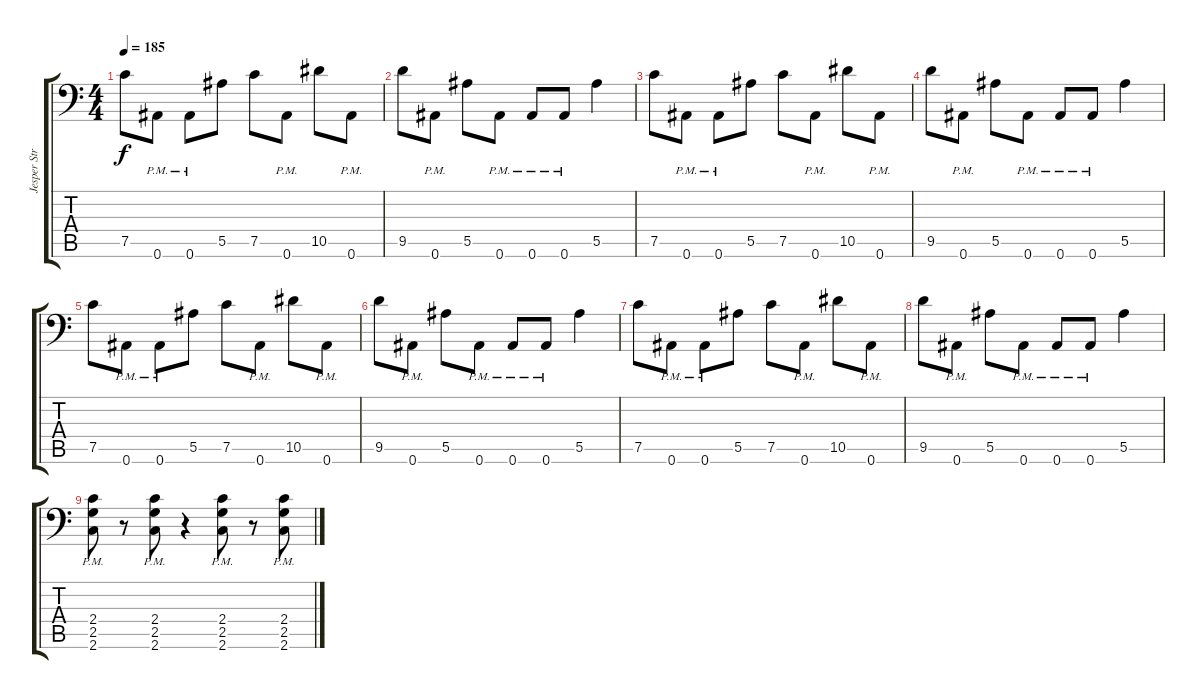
\track ("Jesper Strömblad" "Jesper Str") {instrument distortionguitar}
\staff {score tabs}
\tuning (C4 G3 Eb3 Bb2 F2 Bb1) {hide}
\ts (4 4)
\tempo 185
\clef f4
\ks c
7.5.8{dy f} 0.6{pm}.8 0.6{pm}.8 5.5.8 7.5.8 0.6{pm}.8 10.5.8 0.6{pm}.8 |
9.5.8 0.6{pm}.8 5.5.8 0.6{pm}.8 0.6{pm}.8 0.6{pm}.8 5.5.4 |
7.5.8 0.6{pm}.8 0.6{pm}.8 5.5.8 7.5.8 0.6{pm}.8 10.5.8 0.6{pm}.8 |
9.5.8 0.6{pm}.8 5.5.8 0.6{pm}.8 0.6{pm}.8 0.6{pm}.8 5.5.4 |
7.5.8 0.6{pm}.8 0.6{pm}.8 5.5.8 7.5.8 0.6{pm}.8 10.5.8 0.6{pm}.8 |
9.5.8 0.6{pm}.8 5.5.8 0.6{pm}.8 0.6{pm}.8 0.6{pm}.8 5.5.4 |
7.5.8 0.6{pm}.8 0.6{pm}.8 5.5.8 7.5.8 0.6{pm}.8 10.5.8 0.6{pm}.8 |
9.5.8 0.6{pm}.8 5.5.8 0.6{pm}.8 0.6{pm}.8 0.6{pm}.8 5.5.4 |
(2.4{pm} 2.5{pm} 2.6{pm}).8 r.8 (2.4{pm} 2.5{pm} 2.6{pm}).8 r.4 (2.4{pm} 2.5{pm} 2.6{pm}).8 r.8 (2.4{pm} 2.5{pm} 2.6{pm}).8
